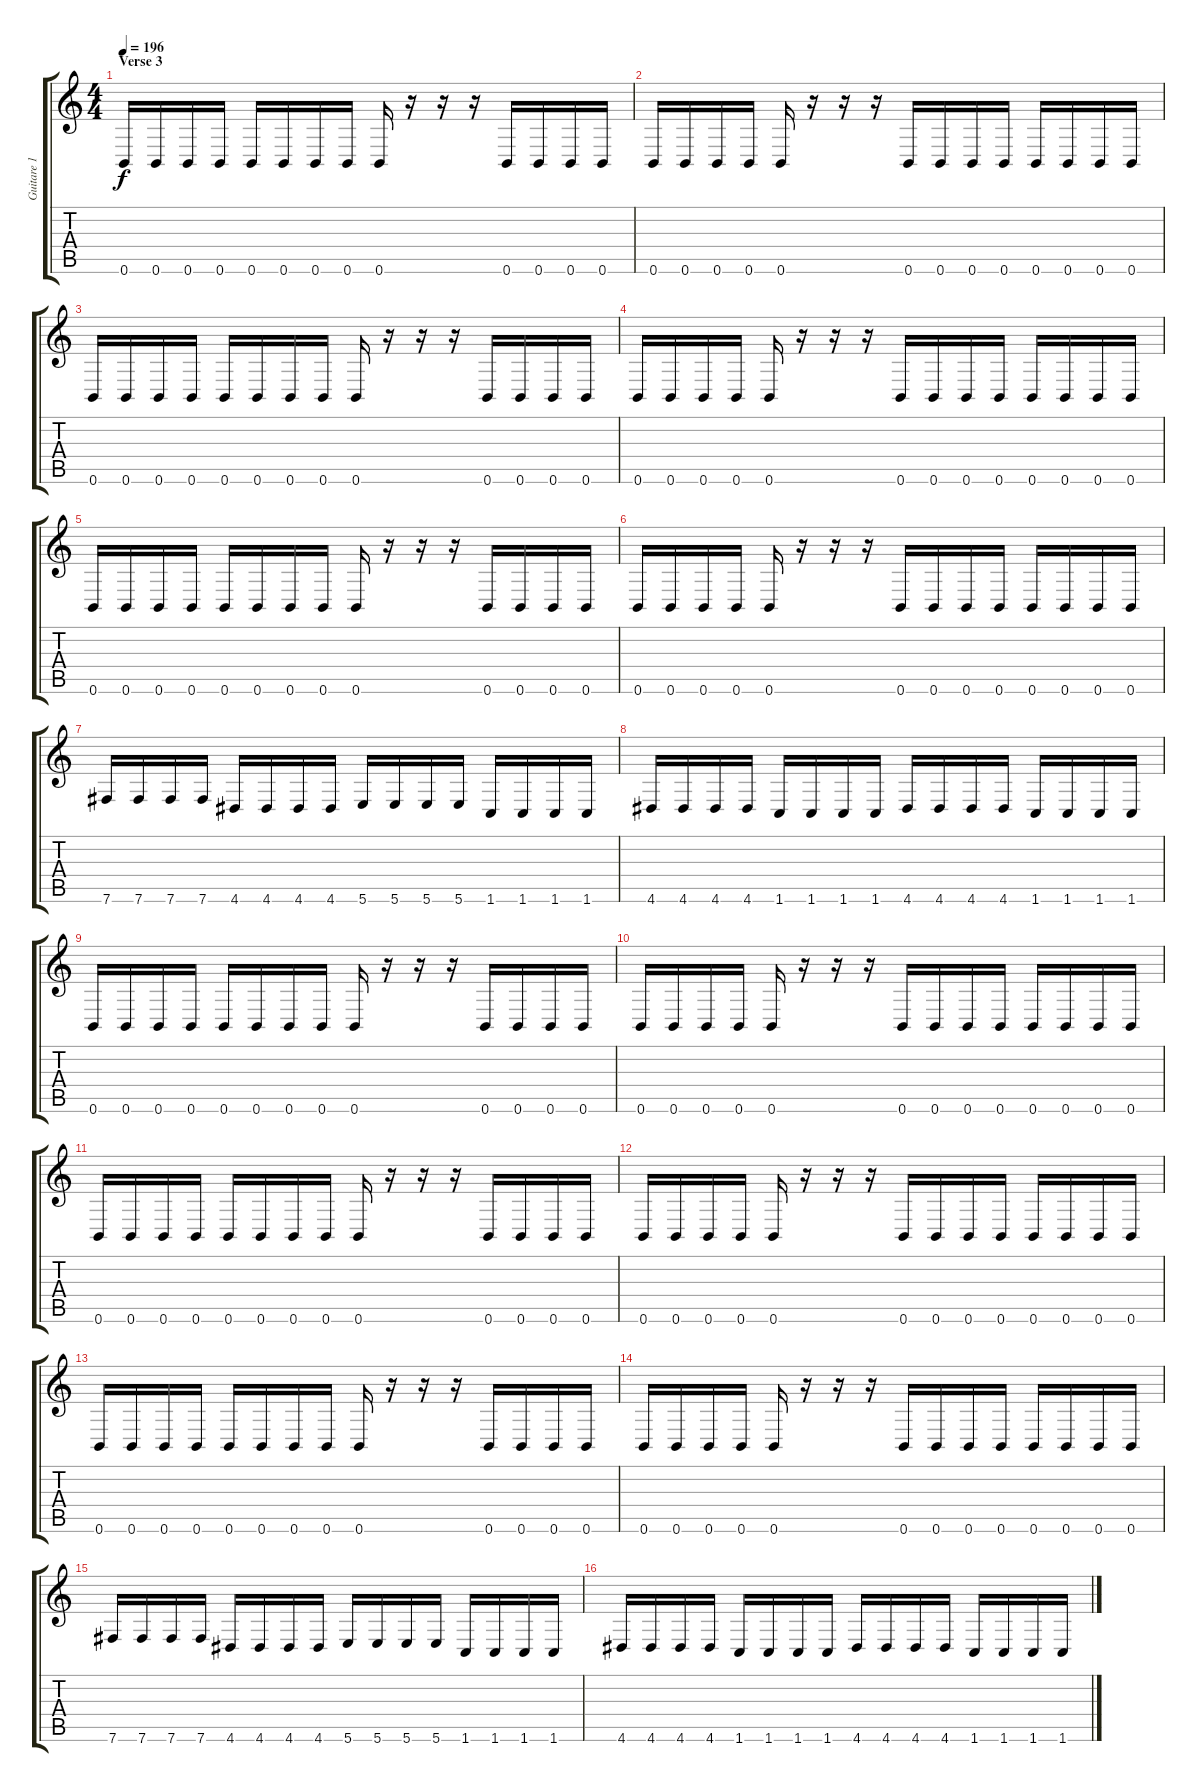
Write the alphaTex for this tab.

\track ("Guitare 1" "Guitare 1") {instrument distortionguitar}
\staff {score tabs}
\tuning (Db4 Ab3 E3 B2 Gb2 B1) {hide}
\ts (4 4)
\section ("" "Verse 3")
\tempo 196
\clef g2
\ks c
0.6.16{dy f} 0.6.16 0.6.16 0.6.16 0.6.16 0.6.16 0.6.16 0.6.16 0.6.16 r.16 r.16 r.16 0.6.16 0.6.16 0.6.16 0.6.16 |
0.6.16 0.6.16 0.6.16 0.6.16 0.6.16 r.16 r.16 r.16 0.6.16 0.6.16 0.6.16 0.6.16 0.6.16 0.6.16 0.6.16 0.6.16 |
0.6.16 0.6.16 0.6.16 0.6.16 0.6.16 0.6.16 0.6.16 0.6.16 0.6.16 r.16 r.16 r.16 0.6.16 0.6.16 0.6.16 0.6.16 |
0.6.16 0.6.16 0.6.16 0.6.16 0.6.16 r.16 r.16 r.16 0.6.16 0.6.16 0.6.16 0.6.16 0.6.16 0.6.16 0.6.16 0.6.16 |
0.6.16 0.6.16 0.6.16 0.6.16 0.6.16 0.6.16 0.6.16 0.6.16 0.6.16 r.16 r.16 r.16 0.6.16 0.6.16 0.6.16 0.6.16 |
0.6.16 0.6.16 0.6.16 0.6.16 0.6.16 r.16 r.16 r.16 0.6.16 0.6.16 0.6.16 0.6.16 0.6.16 0.6.16 0.6.16 0.6.16 |
7.6.16 7.6.16 7.6.16 7.6.16 4.6.16 4.6.16 4.6.16 4.6.16 5.6.16 5.6.16 5.6.16 5.6.16 1.6.16 1.6.16 1.6.16 1.6.16 |
4.6.16 4.6.16 4.6.16 4.6.16 1.6.16 1.6.16 1.6.16 1.6.16 4.6.16 4.6.16 4.6.16 4.6.16 1.6.16 1.6.16 1.6.16 1.6.16 |
0.6.16 0.6.16 0.6.16 0.6.16 0.6.16 0.6.16 0.6.16 0.6.16 0.6.16 r.16 r.16 r.16 0.6.16 0.6.16 0.6.16 0.6.16 |
0.6.16 0.6.16 0.6.16 0.6.16 0.6.16 r.16 r.16 r.16 0.6.16 0.6.16 0.6.16 0.6.16 0.6.16 0.6.16 0.6.16 0.6.16 |
0.6.16 0.6.16 0.6.16 0.6.16 0.6.16 0.6.16 0.6.16 0.6.16 0.6.16 r.16 r.16 r.16 0.6.16 0.6.16 0.6.16 0.6.16 |
0.6.16 0.6.16 0.6.16 0.6.16 0.6.16 r.16 r.16 r.16 0.6.16 0.6.16 0.6.16 0.6.16 0.6.16 0.6.16 0.6.16 0.6.16 |
0.6.16 0.6.16 0.6.16 0.6.16 0.6.16 0.6.16 0.6.16 0.6.16 0.6.16 r.16 r.16 r.16 0.6.16 0.6.16 0.6.16 0.6.16 |
0.6.16 0.6.16 0.6.16 0.6.16 0.6.16 r.16 r.16 r.16 0.6.16 0.6.16 0.6.16 0.6.16 0.6.16 0.6.16 0.6.16 0.6.16 |
7.6.16 7.6.16 7.6.16 7.6.16 4.6.16 4.6.16 4.6.16 4.6.16 5.6.16 5.6.16 5.6.16 5.6.16 1.6.16 1.6.16 1.6.16 1.6.16 |
4.6.16 4.6.16 4.6.16 4.6.16 1.6.16 1.6.16 1.6.16 1.6.16 4.6.16 4.6.16 4.6.16 4.6.16 1.6.16 1.6.16 1.6.16 1.6.16
